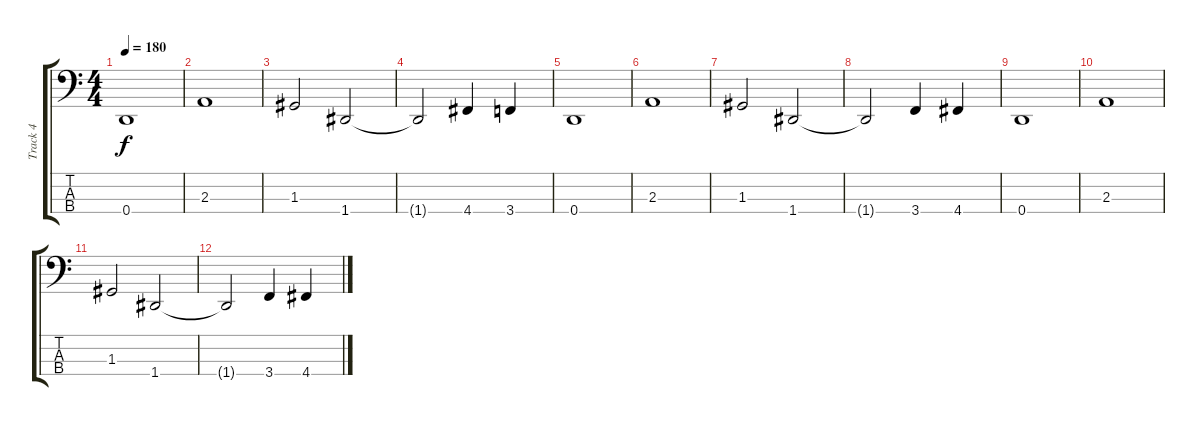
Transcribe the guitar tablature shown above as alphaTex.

\track ("Track 4" "Track 4") {instrument electricbassfinger}
\staff {score tabs}
\tuning (F2 C2 G1 D1) {hide}
\ts (4 4)
\tempo 180
\clef f4
\ks c
0.4.1{dy f} |
2.3.1 |
1.3.2 1.4.2 |
1.4{t}.2 4.4.4 3.4.4 |
0.4.1 |
2.3.1 |
1.3.2 1.4.2 |
1.4{t}.2 3.4.4 4.4.4 |
0.4.1 |
2.3.1 |
1.3.2 1.4.2 |
1.4{t}.2 3.4.4 4.4.4
